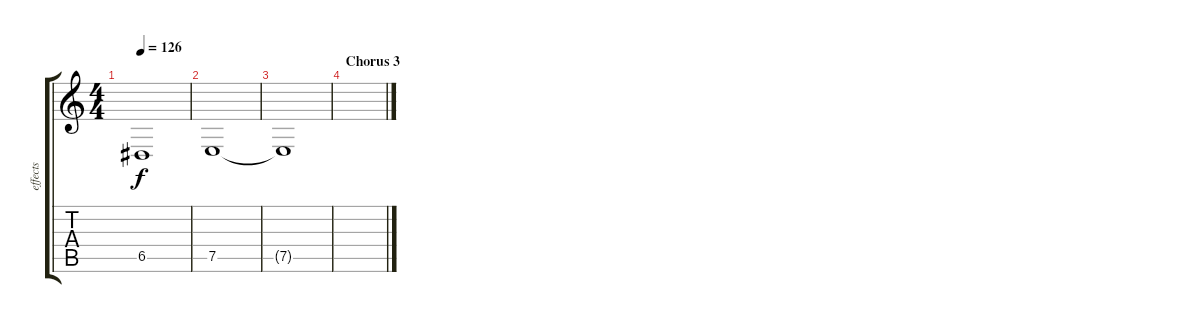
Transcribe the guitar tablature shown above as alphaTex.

\track (" effects" " effects") {instrument fx7echoes}
\staff {score tabs}
\tuning (E4 B3 G3 D3 A2 E2) {hide}
\ts (4 4)
\tempo 126
\clef g2
\ks c
6.5.1{dy f} |
7.5.1 |
7.5{t}.1 |
\section ("" "Chorus 3")
